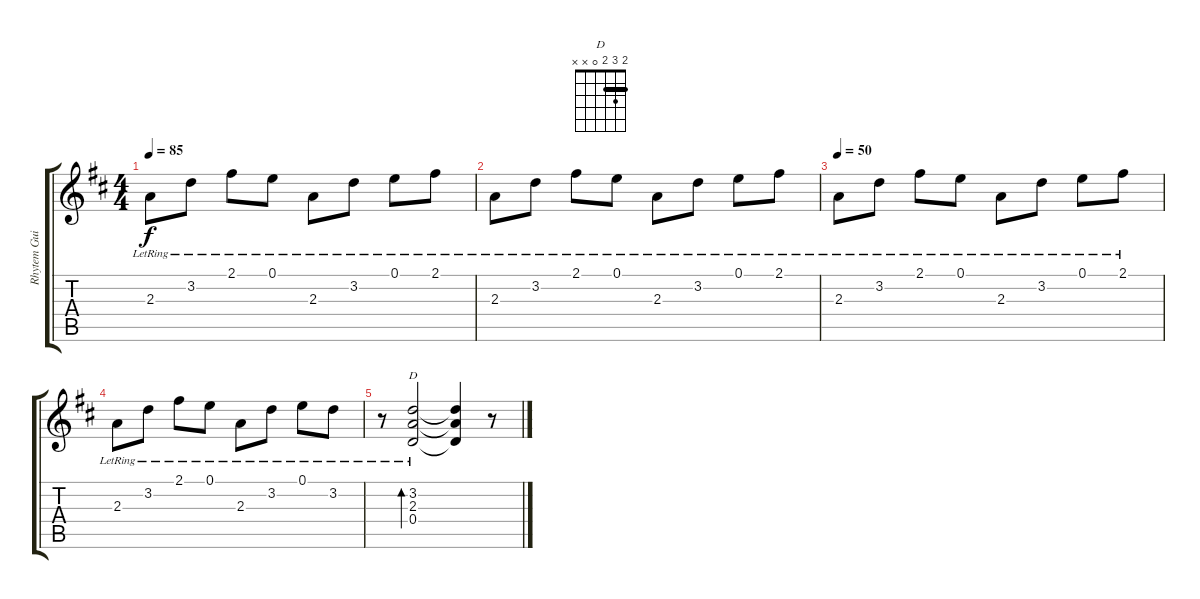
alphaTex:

\track ("Rhytem Guitar" "Rhytem Gui") {instrument acousticguitarsteel}
\staff {score tabs}
\tuning (E4 B3 G3 D3 A2 E2) {hide}
\chord ("D" 2 3 2 0 x x) {barre 2}
\ts (4 4)
\tempo 85
\clef g2
\ks d
2.3{lr}.8{dy f} 3.2{lr}.8 2.1{lr}.8 0.1{lr}.8 2.3{lr}.8 3.2{lr}.8 0.1{lr}.8 2.1{lr}.8 |
2.3{lr}.8 3.2{lr}.8 2.1{lr}.8 0.1{lr}.8 2.3{lr}.8 3.2{lr}.8 0.1{lr}.8 2.1{lr}.8 |
\tempo 50
2.3{lr}.8 3.2{lr}.8 2.1{lr}.8 0.1{lr}.8 2.3{lr}.8 3.2{lr}.8 0.1{lr}.8 2.1{lr}.8 |
2.3{lr}.8 3.2{lr}.8 2.1{lr}.8 0.1{lr}.8 2.3{lr}.8 3.2{lr}.8 0.1{lr}.8 3.2{lr}.8 |
r.8 (3.2{lr} 2.3{lr} 0.4{lr}).2{bd 240 ch "D"} (3.2{t} 2.3{t} 0.4{t}).4 r.8
